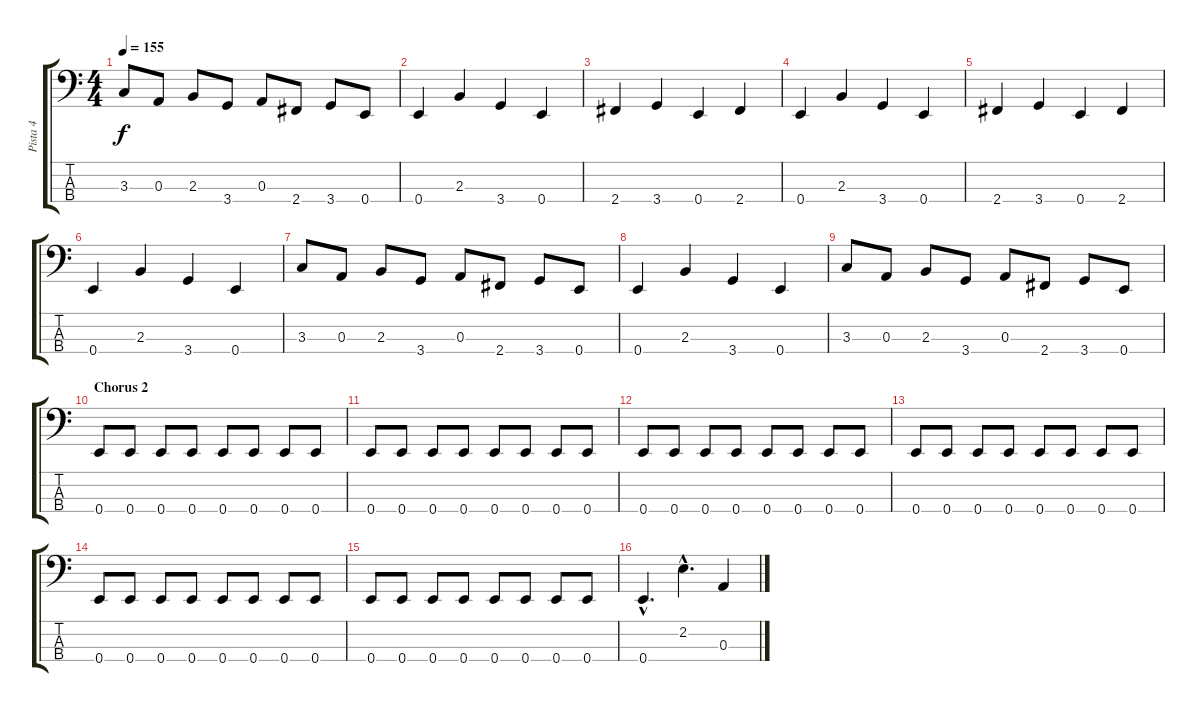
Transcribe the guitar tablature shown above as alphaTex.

\track ("Pista 4" "Pista 4") {instrument electricbassfinger}
\staff {score tabs}
\tuning (G2 D2 A1 E1) {hide}
\ts (4 4)
\tempo 155
\clef f4
\ks c
3.3.8{dy f} 0.3.8 2.3.8 3.4.8 0.3.8 2.4.8 3.4.8 0.4.8 |
0.4.4 2.3.4 3.4.4 0.4.4 |
2.4.4 3.4.4 0.4.4 2.4.4 |
0.4.4 2.3.4 3.4.4 0.4.4 |
2.4.4 3.4.4 0.4.4 2.4.4 |
0.4.4 2.3.4 3.4.4 0.4.4 |
3.3.8 0.3.8 2.3.8 3.4.8 0.3.8 2.4.8 3.4.8 0.4.8 |
0.4.4 2.3.4 3.4.4 0.4.4 |
3.3.8 0.3.8 2.3.8 3.4.8 0.3.8 2.4.8 3.4.8 0.4.8 |
\section ("" "Chorus 2")
0.4.8 0.4.8 0.4.8 0.4.8 0.4.8 0.4.8 0.4.8 0.4.8 |
0.4.8 0.4.8 0.4.8 0.4.8 0.4.8 0.4.8 0.4.8 0.4.8 |
0.4.8 0.4.8 0.4.8 0.4.8 0.4.8 0.4.8 0.4.8 0.4.8 |
0.4.8 0.4.8 0.4.8 0.4.8 0.4.8 0.4.8 0.4.8 0.4.8 |
0.4.8 0.4.8 0.4.8 0.4.8 0.4.8 0.4.8 0.4.8 0.4.8 |
0.4.8 0.4.8 0.4.8 0.4.8 0.4.8 0.4.8 0.4.8 0.4.8 |
0.4{hac}.4{d} 2.2{hac}.4{d} 0.3.4
